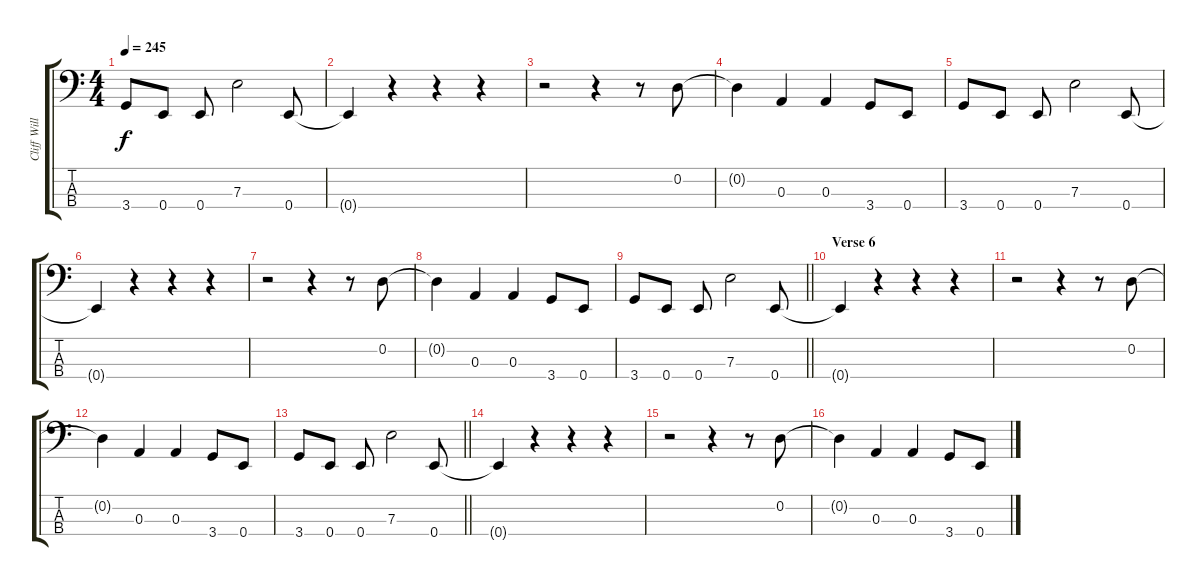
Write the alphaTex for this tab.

\track ("Cliff Williams" "Cliff Will") {instrument electricbassfinger}
\staff {score tabs}
\tuning (G2 D2 A1 E1) {hide}
\ts (4 4)
\tempo 245
\clef f4
\ks c
3.4.8{dy f} 0.4.8 0.4.8 7.3.2 0.4.8 |
0.4{t}.4 r.4 r.4 r.4 |
r.2 r.4 r.8 0.2.8 |
0.2{t}.4 0.3.4 0.3.4 3.4.8 0.4.8 |
3.4.8 0.4.8 0.4.8 7.3.2 0.4.8 |
0.4{t}.4 r.4 r.4 r.4 |
r.2 r.4 r.8 0.2.8 |
0.2{t}.4 0.3.4 0.3.4 3.4.8 0.4.8 |
\barLineRight lightlight
3.4.8 0.4.8 0.4.8 7.3.2 0.4.8 |
\section ("" "Verse 6")
0.4{t}.4 r.4 r.4 r.4 |
r.2 r.4 r.8 0.2.8 |
0.2{t}.4 0.3.4 0.3.4 3.4.8 0.4.8 |
\barLineRight lightlight
3.4.8 0.4.8 0.4.8 7.3.2 0.4.8 |
0.4{t}.4 r.4 r.4 r.4 |
r.2 r.4 r.8 0.2.8 |
0.2{t}.4 0.3.4 0.3.4 3.4.8 0.4.8
